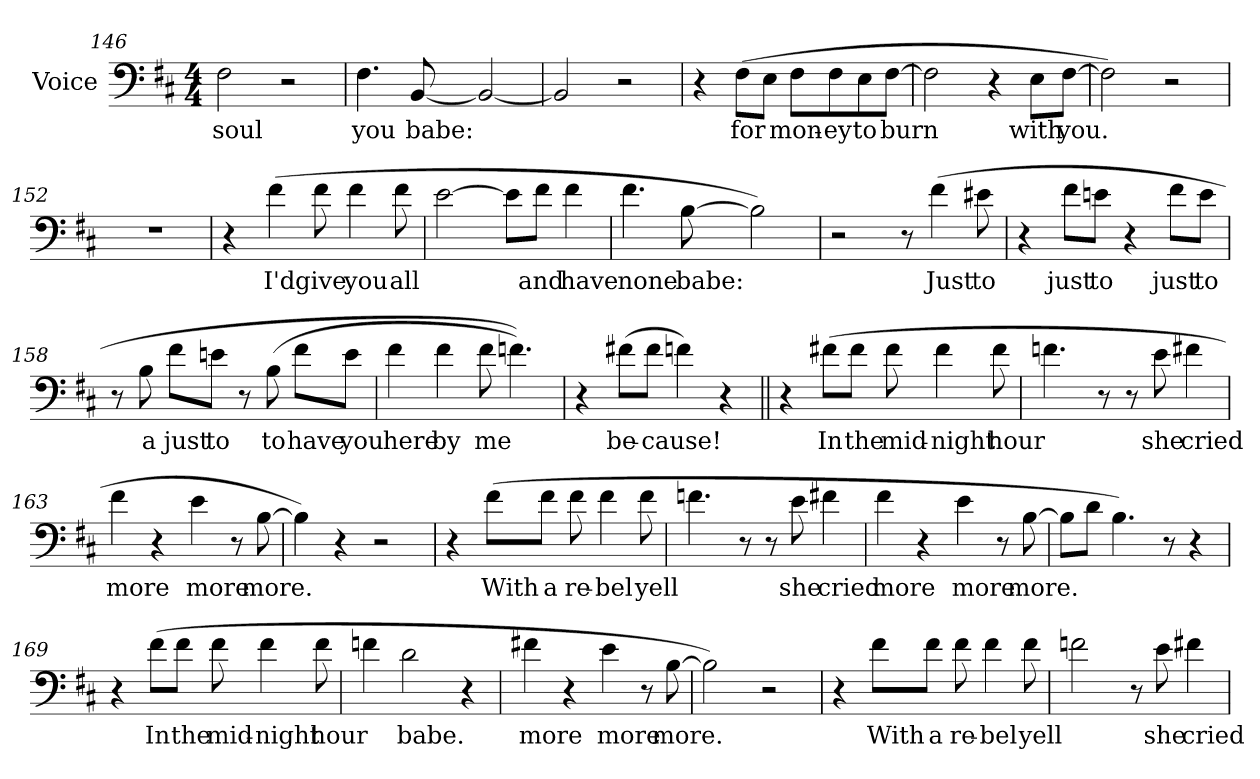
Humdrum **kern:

**kern	**text
*part1	*part1
*staff1	*staff1
*I"Voice	*
*I'Voice	*
*clefF4	*
*k[f#c#]	*
*b:	*
*M4/4	*
=146	=146
!	!LO:LY:b:color=#000000
2F#i\	soul
2r	.
!!LO:LB:g=z
=147	=147
!	!LO:LY:b:color=#000000
4.F#i\	you
!	!LO:LY:b:color=#000000
[8BBi/	babe:
2BBi/_	.
=148	=148
2BBi/]	.
2r	.
=149	=149
4r	.
!	!LO:LY:b:color=#000000
(8F#i\L	for
8Ei\J	.
!	!LO:LY:b:color=#000000
8F#i\L	mon-
!	!LO:LY:b:color=#000000
8F#i\	-ey
!	!LO:LY:b:color=#000000
8Ei\	to
!	!LO:LY:b:color=#000000
[8F#i\J	burn
=150	=150
2F#i\]	.
4r	.
!	!LO:LY:b:color=#000000
8Ei\L	with
!	!LO:LY:b:color=#000000
[8F#i\J	you.
=151	=151
2F#i\])	.
2r	.
=152	=152
1r	.
!!LO:LB:g=z
=153	=153
4r	.
!	!LO:LY:b:color=#000000
(4f#i\	I'd
!	!LO:LY:b:color=#000000
8f#i\	give
!	!LO:LY:b:color=#000000
4f#i\	you
!	!LO:LY:b:color=#000000
8f#i\	all
=154	=154
[2ei\	.
8ei\L]	.
!	!LO:LY:b:color=#000000
8f#i\J	and
!	!LO:LY:b:color=#000000
4f#i\	have
=155	=155
!	!LO:LY:b:color=#000000
4.f#i\	none
!	!LO:LY:b:color=#000000
[8Bi\	babe:
2Bi\])	.
=156	=156
2r	.
8r	.
!	!LO:LY:b:color=#000000
(4f#i\	Just
!	!LO:LY:b:color=#000000
8e#Xi\	to
=157	=157
4r	.
!	!LO:LY:b:color=#000000
8f#i\L	just
!	!LO:LY:b:color=#000000
8eni\J	to
4r	.
!	!LO:LY:b:color=#000000
8f#i\L	just
!	!LO:LY:b:color=#000000
8ei\J	to
!!LO:LB:g=z
=158	=158
8r	.
!	!LO:LY:b:color=#000000
8Bi\	a
!	!LO:LY:b:color=#000000
8f#i\L	just
!	!LO:LY:b:color=#000000
8eni\J	to
8r	.
!	!LO:LY:b:color=#000000
(8Bi\	to
!	!LO:LY:b:color=#000000
8f#i\L	have
!	!LO:LY:b:color=#000000
8ei\J	you
=159	=159
!	!LO:LY:b:color=#000000
4f#i\	here
!	!LO:LY:b:color=#000000
4f#i\	by
!	!LO:LY:b:color=#000000
8f#i\	me
4.fni\))	.
=160	=160
4r	.
!	!LO:LY:b:color=#000000
(8f#Xi\L	be-
!	!LO:LY:b:color=#000000
8f#i\J	-cause!
4fni\)	.
4r	.
=161||	=161||
4r	.
!	!LO:LY:b:color=#000000
(8f#Xi\L	In
!	!LO:LY:b:color=#000000
8f#i\J	the
!	!LO:LY:b:color=#000000
8f#i\	mid-
!	!LO:LY:b:color=#000000
4f#i\	-night
!	!LO:LY:b:color=#000000
8f#i\	hour
!!LO:LB:g=z
=162	=162
4.fni\	.
8r	.
8r	.
!	!LO:LY:b:color=#000000
8ei\	she
!	!LO:LY:b:color=#000000
4f#Xi\	cried
=163	=163
!	!LO:LY:b:color=#000000
4f#i\	more
4r	.
!	!LO:LY:b:color=#000000
4ei\	more
8r	.
!	!LO:LY:b:color=#000000
[8Bi\	more.
=164	=164
4Bi\])	.
4r	.
2r	.
=165	=165
4r	.
!	!LO:LY:b:color=#000000
(8f#i\L	With
!	!LO:LY:b:color=#000000
8f#i\J	a
!	!LO:LY:b:color=#000000
8f#i\	re-
!	!LO:LY:b:color=#000000
4f#i\	-bel
!	!LO:LY:b:color=#000000
8f#i\	yell
=166	=166
4.fni\	.
8r	.
8r	.
!	!LO:LY:b:color=#000000
8ei\	she
!	!LO:LY:b:color=#000000
4f#Xi\	cried
!!LO:PB:g=z
=167	=167
!	!LO:LY:b:color=#000000
4f#i\	more
4r	.
!	!LO:LY:b:color=#000000
4ei\	more
8r	.
!	!LO:LY:b:color=#000000
[8Bi\	more.
=168	=168
8Bi\L]	.
8di\J	.
4.Bi\)	.
8r	.
4r	.
=169	=169
4r	.
!	!LO:LY:b:color=#000000
(8f#i\L	In
!	!LO:LY:b:color=#000000
8f#i\J	the
!	!LO:LY:b:color=#000000
8f#i\	mid-
!	!LO:LY:b:color=#000000
4f#i\	-night
!	!LO:LY:b:color=#000000
8f#i\	hour
=170	=170
4fni\	.
!	!LO:LY:b:color=#000000
2di\	babe.
4r	.
!!LO:LB:g=z
=171	=171
!	!LO:LY:b:color=#000000
4f#Xi\	more
4r	.
!	!LO:LY:b:color=#000000
4ei\	more
8r	.
!	!LO:LY:b:color=#000000
[8Bi\	more.
=172	=172
2Bi\])	.
2r	.
=173	=173
4r	.
!	!LO:LY:b:color=#000000
8f#i\L	With
!	!LO:LY:b:color=#000000
8f#i\J	a
!	!LO:LY:b:color=#000000
8f#i\	re-
!	!LO:LY:b:color=#000000
4f#i\	-bel
!	!LO:LY:b:color=#000000
8f#i\	yell
=174	=174
2fni\	.
8r	.
!	!LO:LY:b:color=#000000
8ei\	she
!	!LO:LY:b:color=#000000
4f#Xi\	cried
=	=
*-	*-
